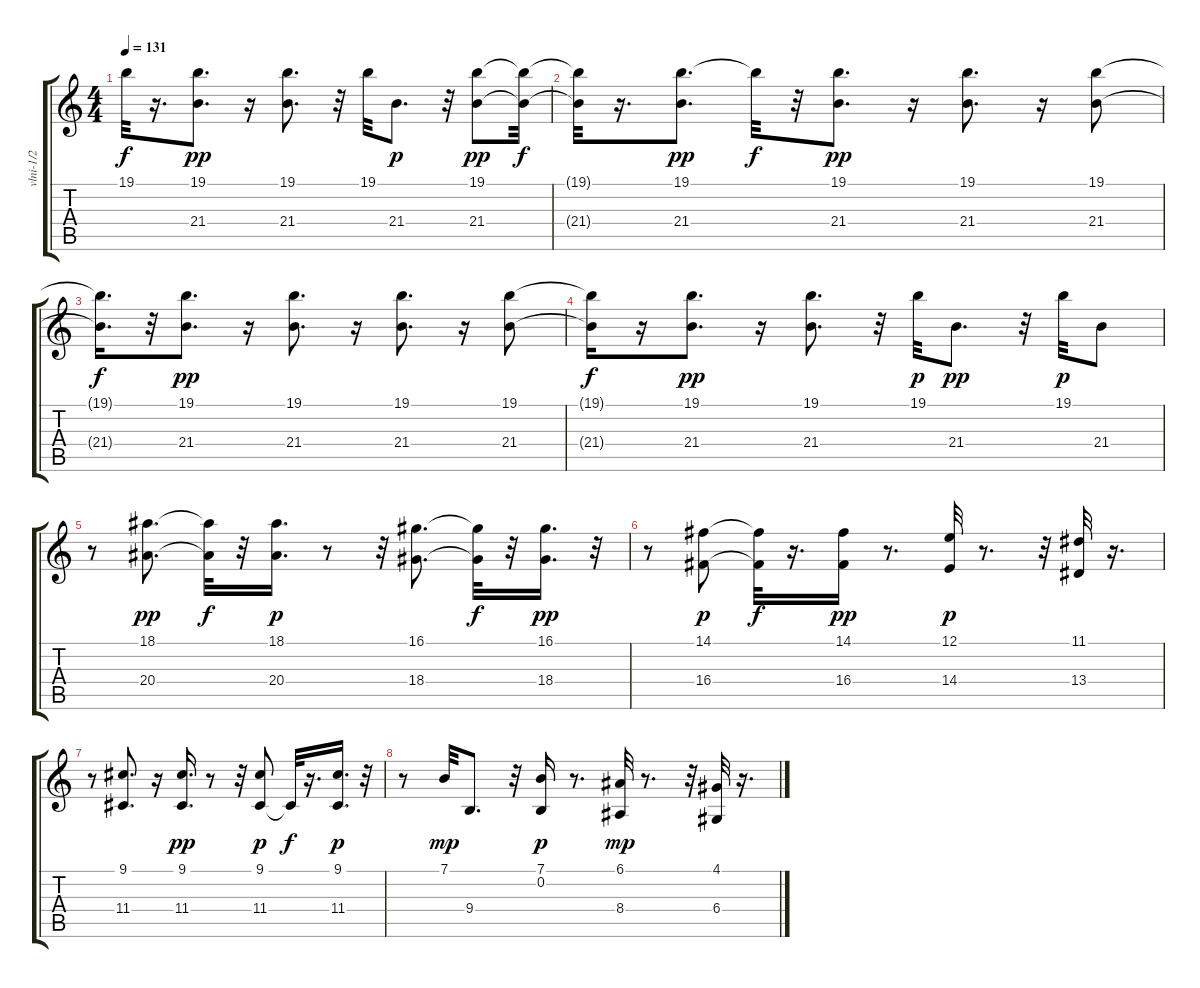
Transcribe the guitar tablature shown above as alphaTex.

\track ("vlni-1/2" "vlni-1/2") {instrument stringensemble2}
\staff {score tabs}
\tuning (E4 B3 G3 D3 A2 E2) {hide}
\ts (4 4)
\tempo 131
\clef g2
\ks c
19.1{t}.32{dy f} r.16{d} (19.1 21.4).8{d dy pp} r.16 (19.1 21.4).8{d} r.32 19.1.32 21.4.8{d dy p} r.32 (19.1 21.4).8{dy pp} (19.1{t} 21.4{t}).32{dy f} |
(19.1{t} 21.4{t}).32 r.16{d} (19.1 21.4).8{d dy pp} 19.1{t}.32{dy f} r.32 (19.1 21.4).8{d dy pp} r.16 (19.1 21.4).8{d} r.16 (19.1 21.4).8 |
(19.1{t} 21.4{t}).16{d dy f} r.32 (19.1 21.4).8{d dy pp} r.16 (19.1 21.4).8{d} r.16 (19.1 21.4).8{d} r.16 (19.1 21.4).8 |
(19.1{t} 21.4{t}).16{dy f} r.16 (19.1 21.4).8{d dy pp} r.16 (19.1 21.4).8{d} r.32 19.1.32{dy p} 21.4.8{d dy pp} r.32 19.1.32{dy p} 21.4.8 |
r.8 (18.1 20.4).8{d dy pp} (18.1{t} 20.4{t}).32{dy f} r.32 (18.1 20.4).16{d dy p} r.8 r.32 (16.1 18.4).8{d} (16.1{t} 18.4{t}).32{dy f} r.32 (16.1 18.4).16{d dy pp} r.32 |
r.8 (14.1 16.4).8{dy p} (14.1{t} 16.4{t}).32{dy f} r.16{d} (14.1 16.4).16{dy pp} r.8{d} (12.1 14.4).32{dy p} r.8{d} r.32 (11.1 13.4).32 r.16{d} |
r.8 (9.1 11.4).8{d} r.16 (9.1 11.4).16{d dy pp} r.8 r.32 (9.1 11.4).8{dy p} 11.4{t}.32{dy f} r.16{d} (9.1 11.4).16{d dy p} r.32 |
r.8 7.1.32{dy mp} 9.4.8{d} r.32 (7.1 0.2).16{dy p} r.8{d} (6.1 8.4).32{dy mp} r.8{d} r.32 (4.1 6.4).32 r.16{d}
